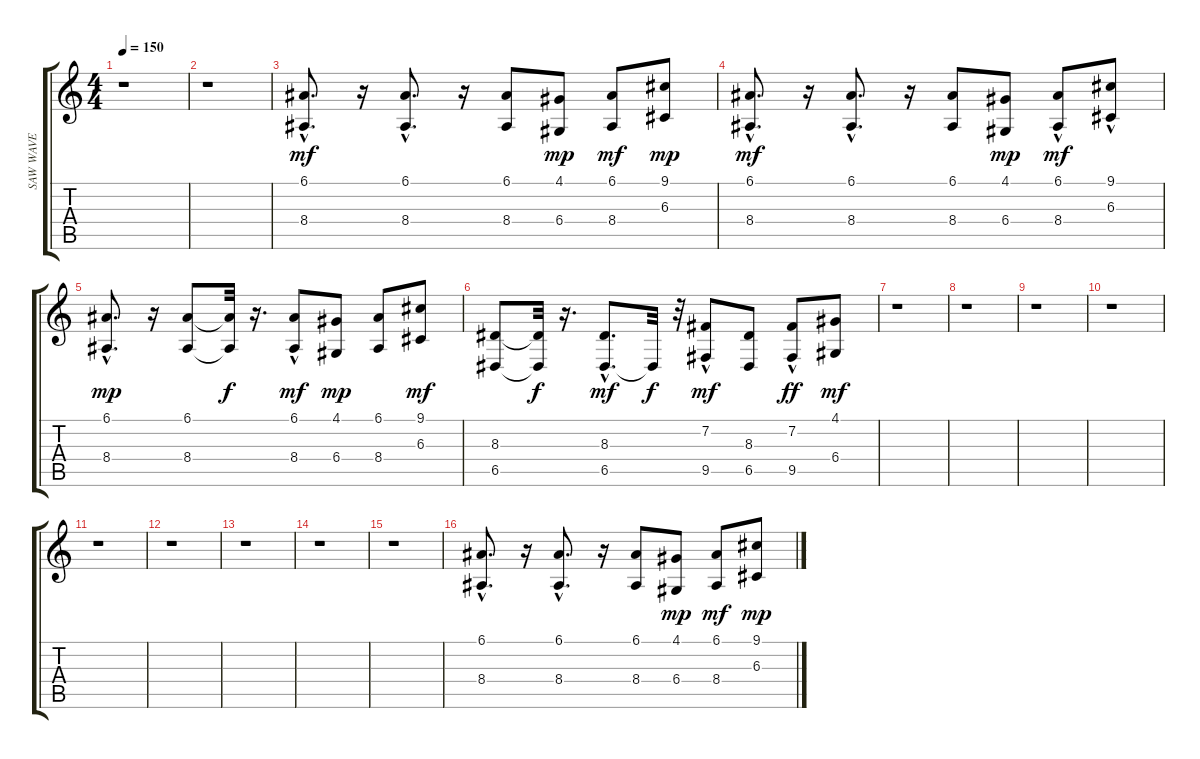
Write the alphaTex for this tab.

\track ("SAW WAVE" "SAW WAVE") {instrument lead2sawtooth}
\staff {score tabs}
\tuning (E4 B3 G3 D3 A2 E2) {hide}
\ts (4 4)
\tempo 150
\clef g2
\ks c
r.1{dy mf} |
r.1 |
(6.1{hac} 8.4{hac}).8{d} r.16 (6.1 8.4{hac}).8{d} r.16 (6.1 8.4).8 (4.1 6.4).8{dy mp} (6.1 8.4).8{dy mf} (9.1 6.3).8{dy mp} |
(6.1{hac} 8.4{hac}).8{d dy mf} r.16 (6.1 8.4{hac}).8{d} r.16 (6.1 8.4).8 (4.1 6.4).8{dy mp} (6.1 8.4{hac}).8{dy mf} (9.1 6.3{hac}).8 |
(6.1{hac} 8.4{hac}).8{d dy mp} r.16 (6.1 8.4).8 (6.1{t} 8.4{t}).32{dy f} r.16{d} (6.1 8.4{hac}).8{dy mf} (4.1 6.4).8{dy mp} (6.1 8.4).8 (9.1 6.3).8{dy mf} |
(8.3 6.5).8 (8.3{t} 6.5{t}).32{dy f} r.16{d} (8.3{hac} 6.5{hac}).8{d dy mf} 6.5{t}.32{dy f} r.32 (7.2 9.5{hac}).8{dy mf} (8.3 6.5).8 (7.2{hac} 9.5).8{dy ff} (4.1 6.4).8{dy mf} |
r.1 |
r.1 |
r.1 |
r.1 |
r.1 |
r.1 |
r.1 |
r.1 |
r.1 |
(6.1{hac} 8.4{hac}).8{d} r.16 (6.1 8.4{hac}).8{d} r.16 (6.1 8.4).8 (4.1 6.4).8{dy mp} (6.1 8.4).8{dy mf} (9.1 6.3).8{dy mp}
